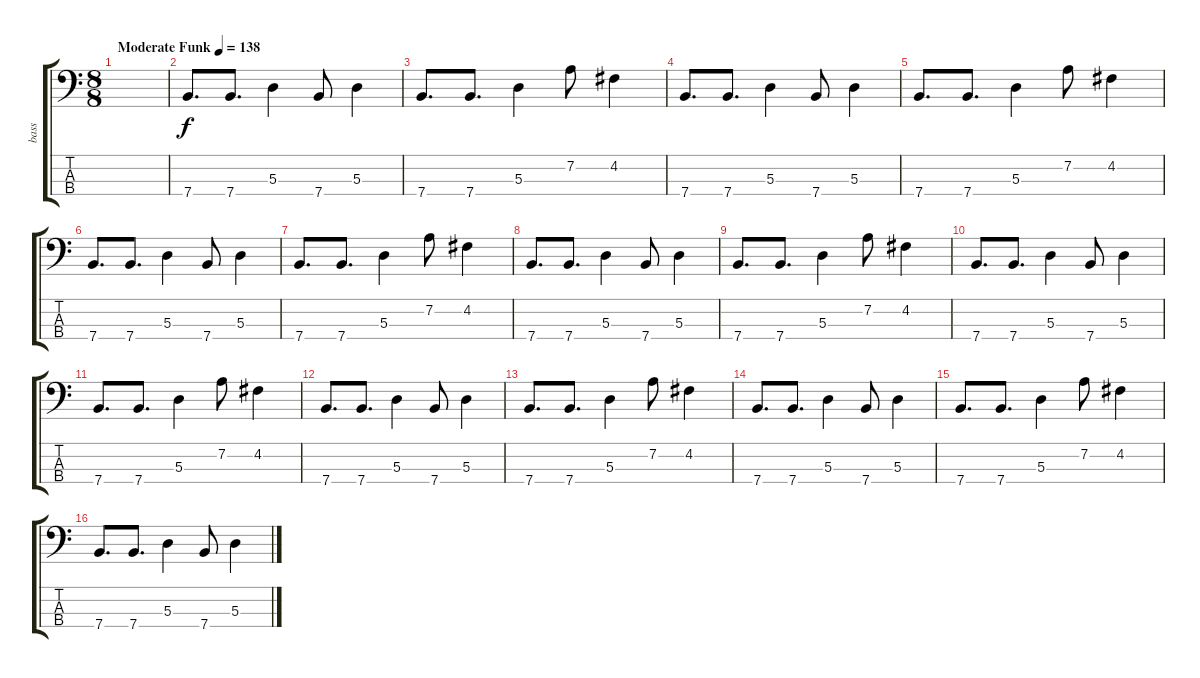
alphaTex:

\track ("bass" "bass") {instrument electricbassfinger}
\staff {score tabs}
\tuning (G2 D2 A1 E1) {hide}
\ts (8 8)
\tempo (138 "Moderate Funk")
\clef f4
\ks c
|
7.4.8{d} 7.4.8{d} 5.3.4 7.4.8 5.3.4 |
7.4.8{d} 7.4.8{d} 5.3.4 7.2.8 4.2.4 |
7.4.8{d} 7.4.8{d} 5.3.4 7.4.8 5.3.4 |
7.4.8{d} 7.4.8{d} 5.3.4 7.2.8 4.2.4 |
7.4.8{d} 7.4.8{d} 5.3.4 7.4.8 5.3.4 |
7.4.8{d} 7.4.8{d} 5.3.4 7.2.8 4.2.4 |
7.4.8{d} 7.4.8{d} 5.3.4 7.4.8 5.3.4 |
7.4.8{d} 7.4.8{d} 5.3.4 7.2.8 4.2.4 |
7.4.8{d} 7.4.8{d} 5.3.4 7.4.8 5.3.4 |
7.4.8{d} 7.4.8{d} 5.3.4 7.2.8 4.2.4 |
7.4.8{d} 7.4.8{d} 5.3.4 7.4.8 5.3.4 |
7.4.8{d} 7.4.8{d} 5.3.4 7.2.8 4.2.4 |
7.4.8{d} 7.4.8{d} 5.3.4 7.4.8 5.3.4 |
7.4.8{d} 7.4.8{d} 5.3.4 7.2.8 4.2.4 |
7.4.8{d} 7.4.8{d} 5.3.4 7.4.8 5.3.4
